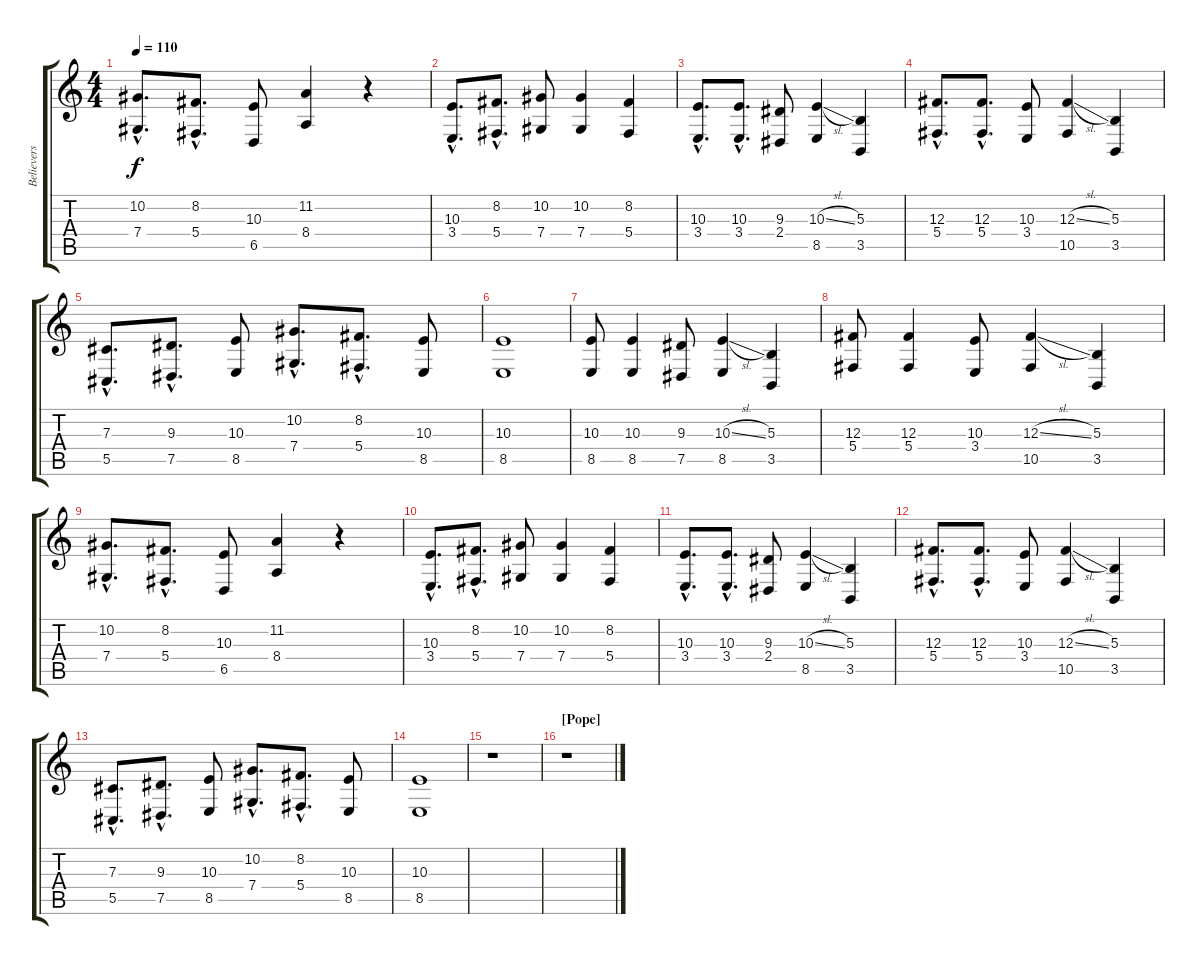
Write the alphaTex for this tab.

\track ("Believers" "Believers") {instrument choiraahs}
\staff {score tabs}
\tuning (Eb4 Bb3 Gb3 Db3 Ab2 Eb2) {hide}
\ts (4 4)
\tempo 110
\clef g2
\ks c
(10.2{hac} 7.4{hac}).8{d dy f} (8.2{hac} 5.4{hac}).8{d} (10.3 6.5).8 (11.2 8.4).4 r.4 |
(10.3{hac} 3.4{hac}).8{d} (8.2{hac} 5.4{hac}).8{d} (10.2 7.4).8 (10.2 7.4).4 (8.2 5.4).4 |
(10.3{hac} 3.4{hac}).8{d} (10.3{hac} 3.4{hac}).8{d} (9.3 2.4).8 (10.3{sl} 8.5).4 (5.3 3.5).4 |
(12.3{hac} 5.4{hac}).8{d} (12.3{hac} 5.4{hac}).8{d} (10.3 3.4).8 (12.3{sl} 10.5).4 (5.3 3.5).4 |
(7.3{hac} 5.5{hac}).8{d} (9.3{hac} 7.5{hac}).8{d} (10.3 8.5).8 (10.2{hac} 7.4{hac}).8{d} (8.2{hac} 5.4{hac}).8{d} (10.3 8.5).8 |
(10.3 8.5).1 |
(10.3 8.5).8 (10.3 8.5).4 (9.3 7.5).8 (10.3{sl} 8.5).4 (5.3 3.5).4 |
(12.3 5.4).8 (12.3 5.4).4 (10.3 3.4).8 (12.3{sl} 10.5).4 (5.3 3.5).4 |
(10.2{hac} 7.4{hac}).8{d} (8.2{hac} 5.4{hac}).8{d} (10.3 6.5).8 (11.2 8.4).4 r.4 |
(10.3{hac} 3.4{hac}).8{d} (8.2{hac} 5.4{hac}).8{d} (10.2 7.4).8 (10.2 7.4).4 (8.2 5.4).4 |
(10.3{hac} 3.4{hac}).8{d} (10.3{hac} 3.4{hac}).8{d} (9.3 2.4).8 (10.3{sl} 8.5).4 (5.3 3.5).4 |
(12.3{hac} 5.4{hac}).8{d} (12.3{hac} 5.4{hac}).8{d} (10.3 3.4).8 (12.3{sl} 10.5).4 (5.3 3.5).4 |
(7.3{hac} 5.5{hac}).8{d} (9.3{hac} 7.5{hac}).8{d} (10.3 8.5).8 (10.2{hac} 7.4{hac}).8{d} (8.2{hac} 5.4{hac}).8{d} (10.3 8.5).8 |
(10.3 8.5).1 |
r.1 |
\section ("" "[Pope]")
r.1
